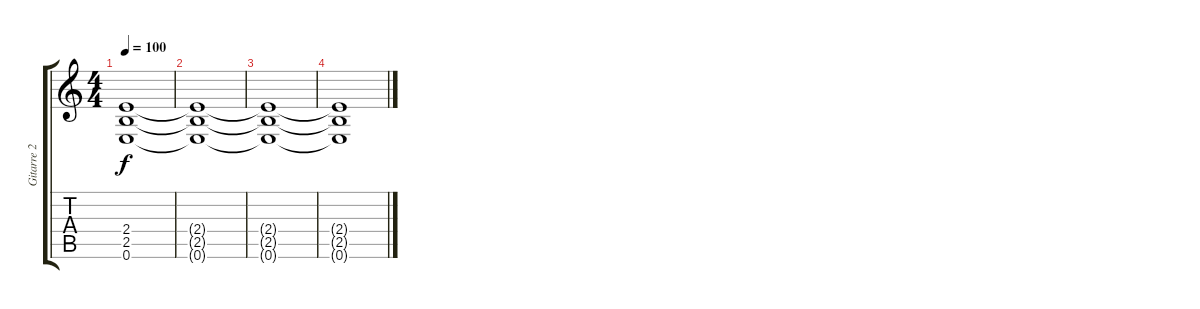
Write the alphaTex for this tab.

\track ("Gitarre 2" "Gitarre 2") {instrument distortionguitar}
\staff {score tabs}
\tuning (E4 B3 G3 D3 A2 E2) {hide}
\ts (4 4)
\tempo 100
\clef g2
\ks c
(2.4 2.5 0.6).1{dy f} |
(2.4{t} 2.5{t} 0.6{t}).1 |
(2.4{t} 2.5{t} 0.6{t}).1 |
(2.4{t} 2.5{t} 0.6{t}).1
